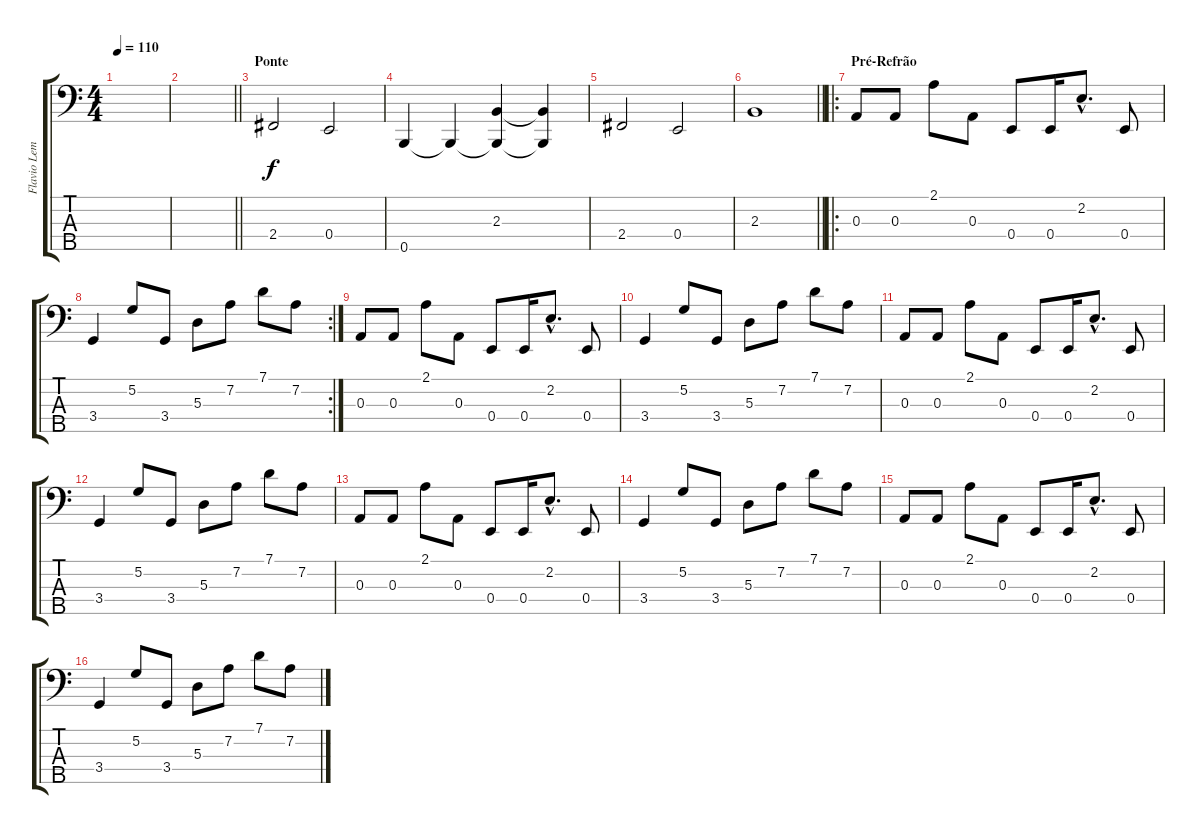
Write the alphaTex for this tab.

\track ("Flavio Lemos" "Flavio Lem") {instrument acousticbass}
\staff {score tabs}
\tuning (G2 D2 A1 E1 B0) {hide}
\ts (4 4)
\tempo 110
\clef f4
\ks c
|
\barLineRight lightlight
|
\section ("" "Ponte")
2.4.2 0.4.2 |
0.5.4 0.5{t}.4 (2.3 0.5{t}).4 (2.3{t} 0.5{t}).4 |
2.4.2 0.4.2 |
\barLineRight lightlight
2.3.1 |
\ro
\section ("" "Pré-Refrão")
0.3.8 0.3.8 2.1.8 0.3.8 0.4.8 0.4.16 2.2{hac}.8{d} 0.4.8 |
\rc 2
3.4.4 5.2.8 3.4.8 5.3.8 7.2.8 7.1.8 7.2.8 |
0.3.8 0.3.8 2.1.8 0.3.8 0.4.8 0.4.16 2.2{hac}.8{d} 0.4.8 |
3.4.4 5.2.8 3.4.8 5.3.8 7.2.8 7.1.8 7.2.8 |
0.3.8 0.3.8 2.1.8 0.3.8 0.4.8 0.4.16 2.2{hac}.8{d} 0.4.8 |
3.4.4 5.2.8 3.4.8 5.3.8 7.2.8 7.1.8 7.2.8 |
0.3.8 0.3.8 2.1.8 0.3.8 0.4.8 0.4.16 2.2{hac}.8{d} 0.4.8 |
3.4.4 5.2.8 3.4.8 5.3.8 7.2.8 7.1.8 7.2.8 |
0.3.8 0.3.8 2.1.8 0.3.8 0.4.8 0.4.16 2.2{hac}.8{d} 0.4.8 |
3.4.4 5.2.8 3.4.8 5.3.8 7.2.8 7.1.8 7.2.8
